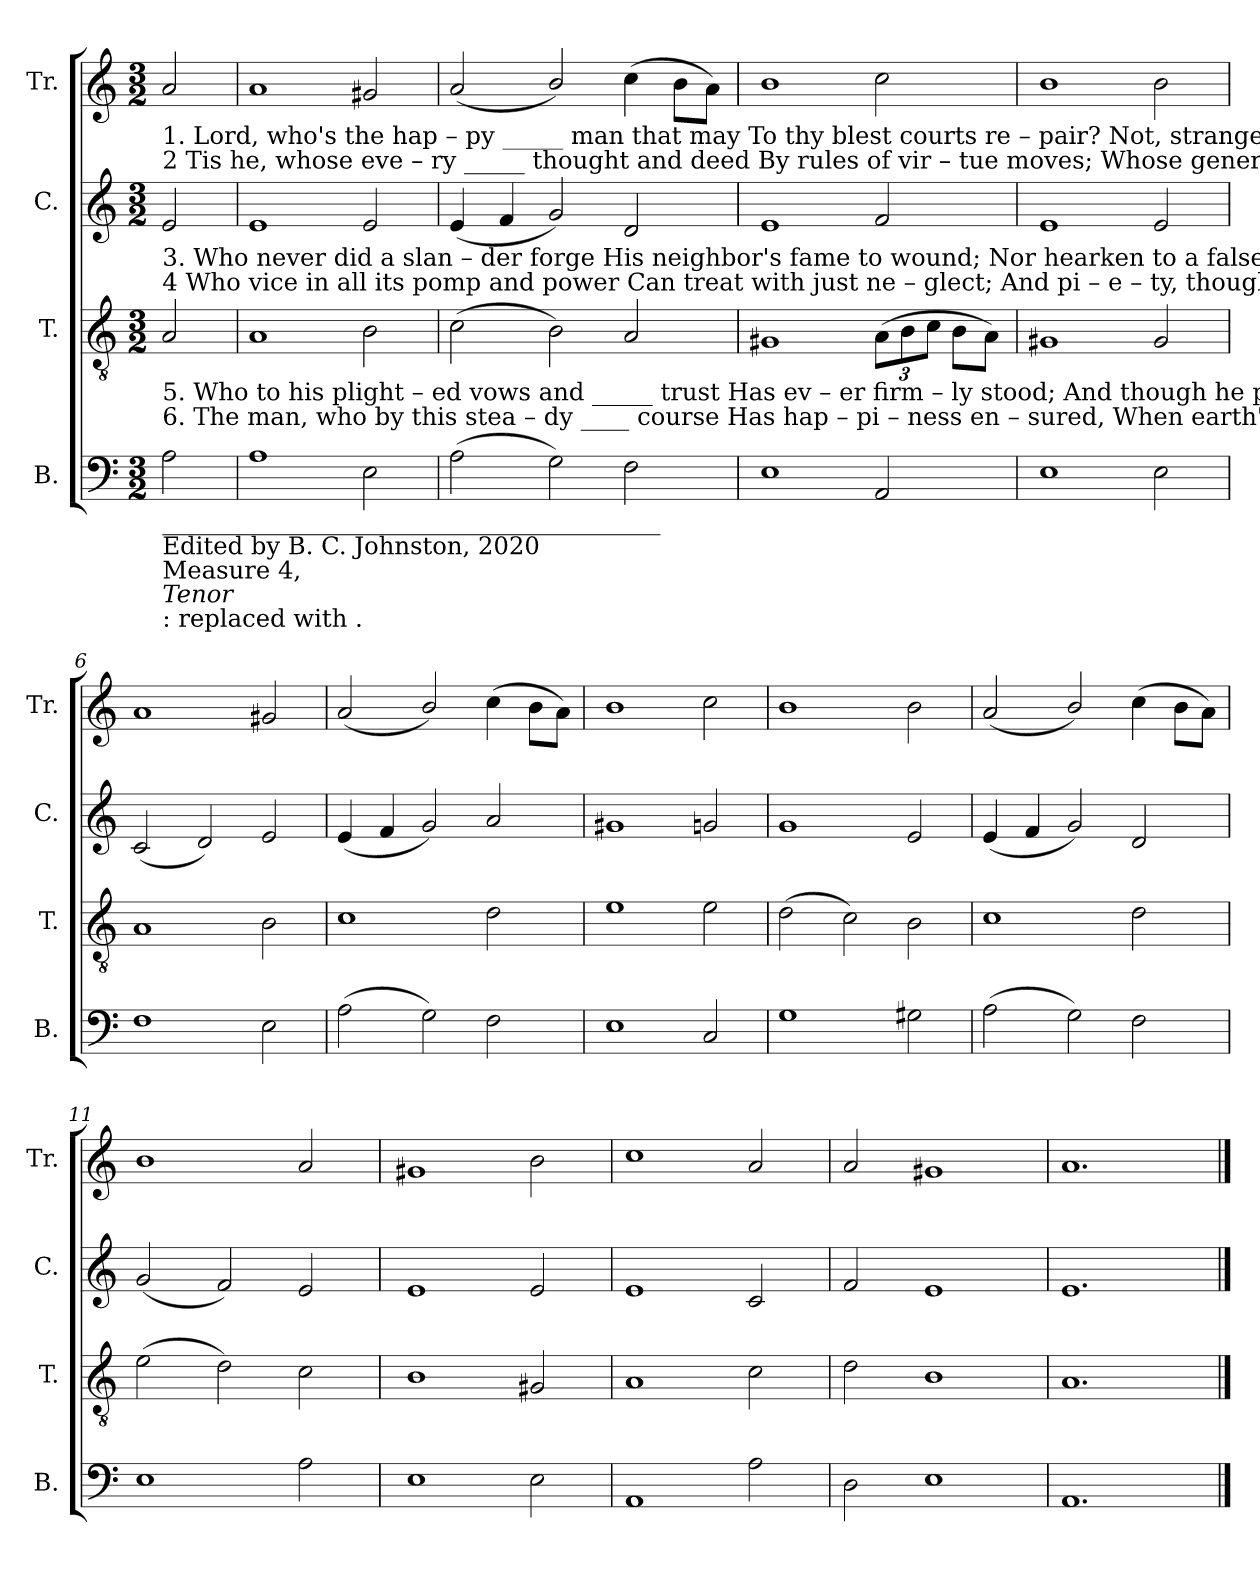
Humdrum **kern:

**kern	**kern	**kern	**kern
*part4	*part3	*part2	*part1
*staff4	*staff3	*staff2	*staff1
*I"B.	*I"T.	*I"C.	*I"Tr.
*I'B.	*I'T.	*I'C.	*I'Tr.
*clefF4	*clefGv2	*clefG2	*clefG2
*k[]	*k[]	*k[]	*k[]
*M3/2	*M3/2	*M3/2	*M3/2
*MM100	*MM100	*MM100	*MM100
=1	=1	=1	=1
!	!	!	!LO:TX:b:t=1. Lord, who's the hap – py _____  man      that      may To   thy  blest courts  re    –   pair?  Not, stranger–like,     to _____ vi  –  sit them,  But to in –ha –bit  there?
!	!	!	!LO:TX:b:t=2  Tis  he, whose eve  –  ry _____ thought   and    deed  By rules of     vir  –   tue    moves; Whose generous tongue  disdains  to  speak The thing his heart disproves.
!	!	!LO:TX:b:t=3. Who never    did        a            slan    –    der  forge His neighbor's fame     to     wound; Nor hearken   to        a           false report,  By malice  whispered round.	!
!	!	!LO:TX:b:t=4  Who vice  in  all        its           pomp       and power Can treat with just      ne   –  glect;  And pi  –  e – ty,     though clothed in  rags. Re – li –  gious – ly  respect.	!
!	!LO:TX:b:t=5. Who to  his  plight   –   ed      vows and _____ trust Has  ev –  er  firm  –   ly        stood; And though he pro  –  mise     to  his loss, He makes his promise good.	!	!
!	!LO:TX:b:t=6. The man, who  by         this     stea – dy ____ course Has hap – pi – ness   en   –   sured, When  earth's  foundation  shakes shall  stand,  By  Providence  secured.	!	!
!LO:TX:b:t=_________________________________________	!	!	!
!LO:TX:b:t=Edited by B. C. Johnston, 2020	!	!	!
!LO:TX:b:t=Measure 4,	!	!	!
!LO:TX:b:i:t=Tenor	!	!	!
!LO:TX:b:t=&colon;                                replaced with                                  .	!	!	!
2A!\	2A!/	2e!/	2a!/
=2	=2	=2	=2
1A!	1A!	1e!	1a!
2E!\	2B!\	2e!/	2g#X!/
=3	=3	=3	=3
(>2A!\	(>2c!\	(<4e!/	(<2a!/
.	.	4f!/	.
2G!\)	2B!\)	2g!/)	2b!/)
2F!\	2A!/	2d!/	(>4cc!\
.	.	.	8b!\L
.	.	.	8a!\J)
=4	=4	=4	=4
1E!	1G#X!	1e!	1b!
*	*Xbrackettup	*	*
2AA!/	(>12A!\L	2f!/	2cc!\
.	12B!\	.	.
.	12c!\J	.	.
.	8B!\L	.	.
.	8A!\J)	.	.
=5	=5	=5	=5
1E!	1G#X!	1e!	1b!
2E!\	2G#!/	2e!/	2b!\
=6	=6	=6	=6
1F!	1A!	(<2c!/	1a!
.	.	2d!/)	.
2E!\	2B!\	2e!/	2g#X!/
=7	=7	=7	=7
(>2A!\	1c!	(<4e!/	(<2a!/
.	.	4f!/	.
2G!\)	.	2g!/)	2b!/)
2F!\	2d!\	2a!/	(>4cc!\
.	.	.	8b!\L
.	.	.	8a!\J)
=8	=8	=8	=8
1E!	1e!	1g#X!	1b!
2C!/	2e!\	2gn!/	2cc!\
=9	=9	=9	=9
1G!	(>2d!\	1g!	1b!
.	2c!\)	.	.
2G#X!\	2B!\	2e!/	2b!\
=10	=10	=10	=10
(>2A!\	1c!	(<4e!/	(<2a!/
.	.	4f!/	.
2G!\)	.	2g!/)	2b!/)
2F!\	2d!\	2d!/	(>4cc!\
.	.	.	8b!\L
.	.	.	8a!\J)
=11	=11	=11	=11
1E!	(>2e!\	(<2g!/	1b!
.	2d!\)	2f!/)	.
2A!\	2c!\	2e!/	2a!/
=12	=12	=12	=12
1E!	1B!	1e!	1g#X!
2E!\	2G#X!/	2e!/	2b!\
=13	=13	=13	=13
1AA!	1A!	1e!	1cc!
2A!\	2c!\	2c!/	2a!/
=14	=14	=14	=14
2D!\	2d!\	2f!/	2a!/
1E!	1B!	1e!	1g#X!
=15	=15	=15	=15
1.AA!	1.A!	1.e!	1.a!
==	==	==	==
*-	*-	*-	*-
